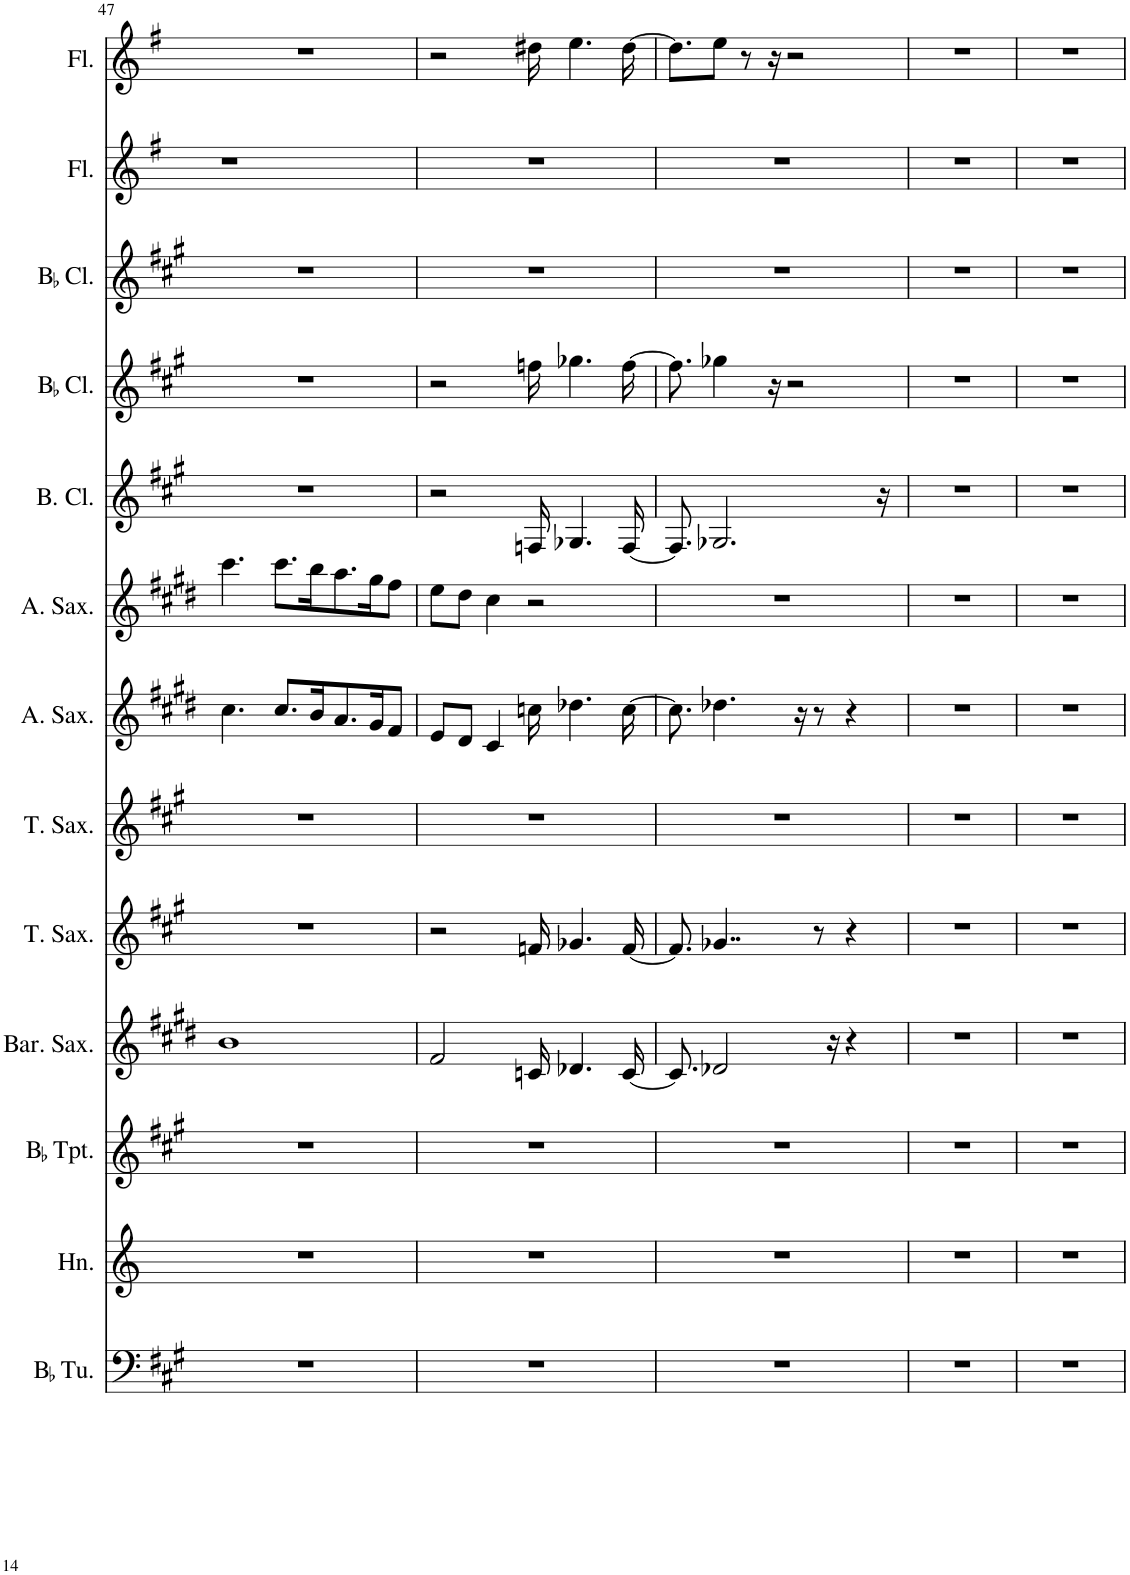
**kern	**kern	**kern	**kern	**kern	**kern	**kern	**kern	**kern	**kern	**kern	**kern	**kern
*part13	*part12	*part11	*part10	*part9	*part8	*part7	*part6	*part5	*part4	*part3	*part2	*part1
*staff13	*staff12	*staff11	*staff10	*staff9	*staff8	*staff7	*staff6	*staff5	*staff4	*staff3	*staff2	*staff1
*I"BaccidentalFlat Tuba	*I"Horn	*I"BaccidentalFlat Trumpet	*I"Baritone Saxophone	*I"Tenor Saxophone	*I"Tenor Saxophone	*I"Alto Saxophone	*I"Alto Saxophone	*I"Bass Clarinet	*I"BaccidentalFlat Clarinet	*I"BaccidentalFlat Clarinet	*I"Flute	*I"Flute
*I'BaccidentalFlat Tu.	*I'Hn.	*I'BaccidentalFlat Tpt.	*I'Bar. Sax.	*I'T. Sax.	*I'T. Sax.	*I'A. Sax.	*I'A. Sax.	*I'B. Cl.	*I'BaccidentalFlat Cl.	*I'BaccidentalFlat Cl.	*I'Fl.	*I'Fl.
!!LO:PB:g=z
*clefF4	*clefG2	*clefG2	*clefG2	*clefG2	*clefG2	*clefG2	*clefG2	*clefG2	*clefG2	*clefG2	*clefG2	*clefG2
*	*Trd4c7	*Trd1c2	*Trd12c21	*Trd8c14	*Trd8c14	*Trd5c9	*Trd5c9	*Trd8c14	*Trd1c2	*Trd1c2	*	*
*k[f#c#g#]	*k[]	*k[f#c#g#]	*k[f#c#g#d#]	*k[f#c#g#]	*k[f#c#g#]	*k[f#c#g#d#]	*k[f#c#g#d#]	*k[f#c#g#]	*k[f#c#g#]	*k[f#c#g#]	*k[f#]	*k[f#]
*M1/4	*M1/4	*M1/4	*M4/4	*M4/4	*M1/4	*M4/4	*M1/4	*M4/4	*M4/4	*M1/4	*M1/4	*M4/4
=47	=47	=47	=47	=47	=47	=47	=47	=47	=47	=47	=47	=47
4r	4r	4r	1b	1r	4r	4.cc#\	[4ccc#\	1r	1r	4r	4r	1r
2.ryy	2.ryy	2.ryy	.	.	2.ryy	.	8ryy	.	.	2.ryy	2.ryy	.
.	.	.	.	.	.	8.cc#/L	8.ccc#\L	.	.	.	.	.
.	.	.	.	.	.	16b/K	16bb\K	.	.	.	.	.
.	.	.	.	.	.	8.a/	8.aa\	.	.	.	.	.
.	.	.	.	.	.	16g#/K	16gg#\K	.	.	.	.	.
.	.	.	.	.	.	8f#/J	8ff#\J	.	.	.	.	.
=48	=48	=48	=48	=48	=48	=48	=48	=48	=48	=48	=48	=48
4r	4r	4r	2f#/	2r	4r	8e/L	8ee\L	2r	2r	4r	4r	2r
.	.	.	.	.	.	8d#/J	8ccc#\]	.	.	.	.	.
2..ryy	2..ryy	2..ryy	.	.	2..ryy	4c#/	8dd#\J	.	.	2..ryy	2..ryy	.
.	.	.	.	.	.	.	4cc#\	.	.	.	.	.
.	.	.	16cn/	16fn/	.	16ccn\	.	16Fn/	16ffn\	.	.	16dd#X\
.	.	.	4.d-X/	4.g-X/	.	4.dd-X\	.	4.G-X/	4.gg-X\	.	.	4.ee\
.	.	.	.	.	.	.	2r	.	.	.	.	.
.	.	.	[16c/	[16f/	.	[16cc\	.	[16F/	[16ff\	.	.	[16dd#\
.	.	.	8ryy	8ryy	.	8ryy	.	8ryy	8ryy	.	.	8ryy
=49	=49	=49	=49	=49	=49	=49	=49	=49	=49	=49	=49	=49
4r	4r	4r	8.c/]	8.f/]	4r	8.cc\]	4r	8.F/]	8.ff\]	4r	4r	8.dd#\L]
.	.	.	2d-X/	4..g-X/	.	4.dd-X\	.	2.G-X/	4gg-X\	.	.	8ee\J
2.ryy	2.ryy	2.ryy	.	.	2.ryy	.	2.ryy	.	.	2.ryy	2.ryy	.
.	.	.	.	.	.	.	.	.	.	.	.	8r
.	.	.	.	.	.	.	.	.	16r	.	.	16r
.	.	.	.	.	.	.	.	.	2r	.	.	2r
.	.	.	.	.	.	16r	.	.	.	.	.	.
.	.	.	.	8r	.	8r	.	.	.	.	.	.
.	.	.	16r	.	.	.	.	.	.	.	.	.
.	.	.	4r	4r	.	4r	.	.	.	.	.	.
.	.	.	.	.	.	.	.	16r	.	.	.	.
=50	=50	=50	=50	=50	=50	=50	=50	=50	=50	=50	=50	=50
4r	4r	4r	1r	1r	4r	1r	4r	1r	1r	4r	4r	1r
2.ryy	2.ryy	2.ryy	.	.	2.ryy	.	2.ryy	.	.	2.ryy	2.ryy	.
=51	=51	=51	=51	=51	=51	=51	=51	=51	=51	=51	=51	=51
4r	4r	4r	1r	1r	4r	1r	4r	1r	1r	4r	4r	1r
2.ryy	2.ryy	2.ryy	.	.	2.ryy	.	2.ryy	.	.	2.ryy	2.ryy	.
=	=	=	=	=	=	=	=	=	=	=	=	=
*-	*-	*-	*-	*-	*-	*-	*-	*-	*-	*-	*-	*-
